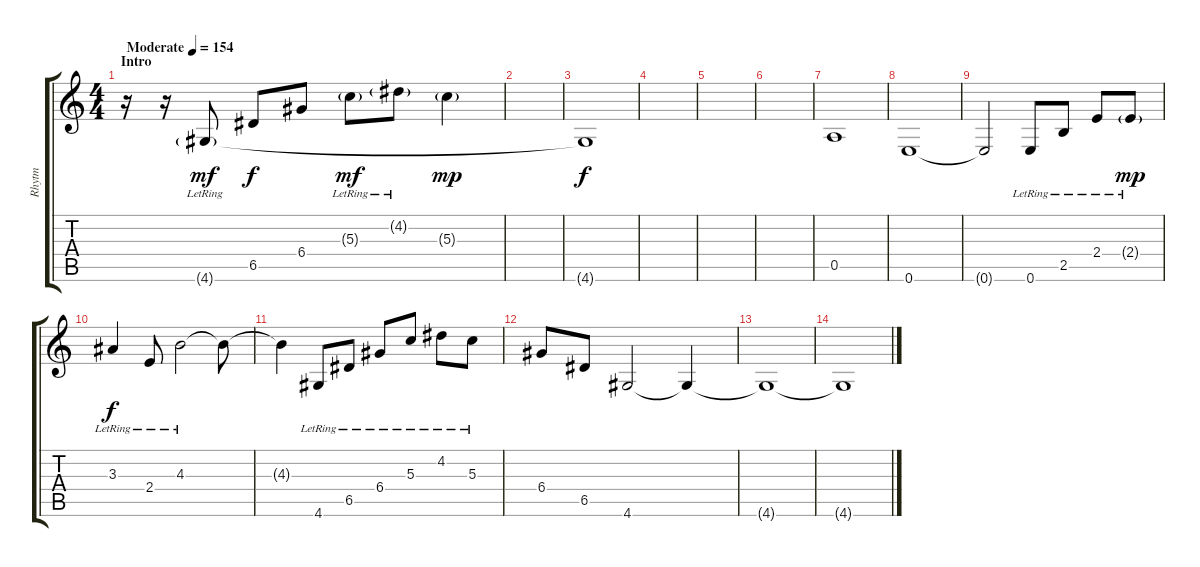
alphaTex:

\track ("Rhytm" "Rhytm") {instrument acousticguitarsteel}
\staff {score tabs}
\tuning (E4 B3 G3 D3 A2 E2) {hide}
\ts (4 4)
\section ("" "Intro")
\tempo (154 "Moderate")
\clef g2
\ks c
r.16{dy mf instrument acousticguitarsteel} r.16 4.6{g lr}.8 6.5.8{dy f} 6.4.8 5.3{g lr}.8{dy mf} 4.2{g lr}.8 5.3{g}.4{dy mp} |
|
4.6{t}.1{dy f} |
|
|
|
0.5.1 |
0.6.1 |
0.6{t}.2 0.6{lr}.8 2.5{lr}.8 2.4{lr}.8 2.4{g lr}.8{dy mp} |
3.3{lr}.4{dy f} 2.4{lr}.8 4.3{lr}.2 4.3{t}.8 |
4.3{t}.4 4.6{lr}.8 6.5{lr}.8 6.4{lr}.8 5.3{lr}.8 4.2{lr}.8 5.3{lr}.8 |
6.4.8 6.5.8 4.6.2 4.6{t}.4 |
4.6{t}.1 |
4.6{t}.1
